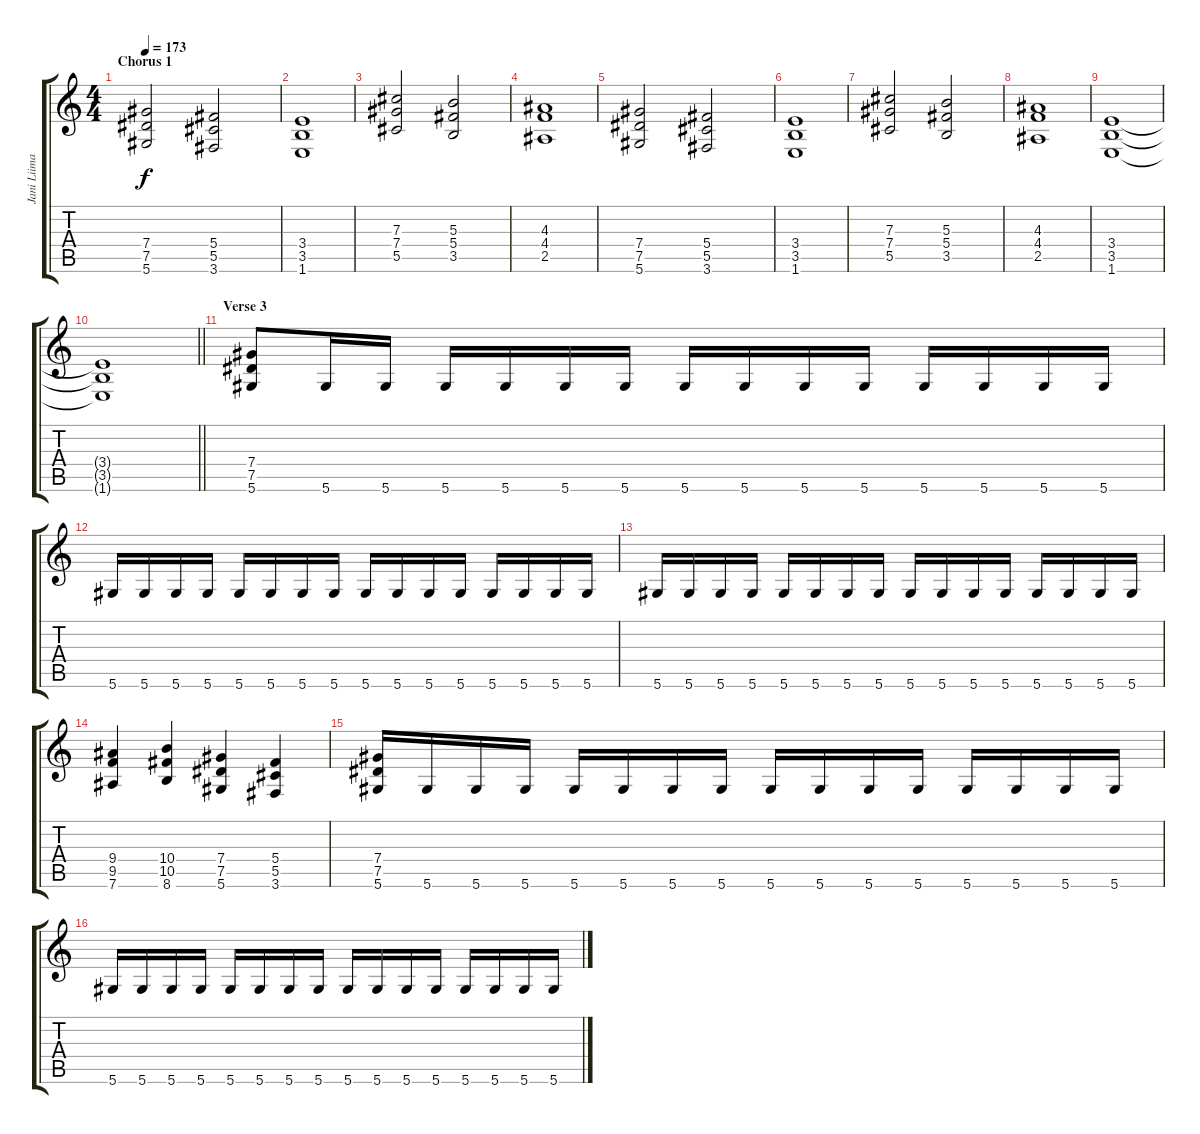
\track ("Jani Liimatainen - Guitar II" "Jani Liima") {instrument distortionguitar}
\staff {score tabs}
\tuning (Eb4 Bb3 Gb3 Db3 Ab2 Eb2) {hide}
\ts (4 4)
\section ("" "Chorus 1")
\tempo 173
\clef g2
\ks c
(7.4 7.5 5.6).2{dy f volume 13} (5.4 5.5 3.6).2 |
(3.4 3.5 1.6).1 |
(7.3 7.4 5.5).2 (5.3 5.4 3.5).2 |
(4.3 4.4 2.5).1 |
(7.4 7.5 5.6).2 (5.4 5.5 3.6).2 |
(3.4 3.5 1.6).1 |
(7.3 7.4 5.5).2 (5.3 5.4 3.5).2 |
(4.3 4.4 2.5).1 |
(3.4 3.5 1.6).1 |
\barLineRight lightlight
(3.4{t} 3.5{t} 1.6{t}).1 |
\section ("" "Verse 3")
\ks aminor
(7.4 7.5 5.6).8{volume 13} 5.6.16 5.6.16 5.6.16 5.6.16 5.6.16 5.6.16 5.6.16 5.6.16 5.6.16 5.6.16 5.6.16 5.6.16 5.6.16 5.6.16 |
5.6.16 5.6.16 5.6.16 5.6.16 5.6.16 5.6.16 5.6.16 5.6.16 5.6.16 5.6.16 5.6.16 5.6.16 5.6.16 5.6.16 5.6.16 5.6.16 |
5.6.16 5.6.16 5.6.16 5.6.16 5.6.16 5.6.16 5.6.16 5.6.16 5.6.16 5.6.16 5.6.16 5.6.16 5.6.16 5.6.16 5.6.16 5.6.16 |
(9.4 9.5 7.6).4 (10.4 10.5 8.6).4 (7.4 7.5 5.6).4 (5.4 5.5 3.6).4 |
(7.4 7.5 5.6).16 5.6.16 5.6.16 5.6.16 5.6.16 5.6.16 5.6.16 5.6.16 5.6.16 5.6.16 5.6.16 5.6.16 5.6.16 5.6.16 5.6.16 5.6.16 |
5.6.16 5.6.16 5.6.16 5.6.16 5.6.16 5.6.16 5.6.16 5.6.16 5.6.16 5.6.16 5.6.16 5.6.16 5.6.16 5.6.16 5.6.16 5.6.16
